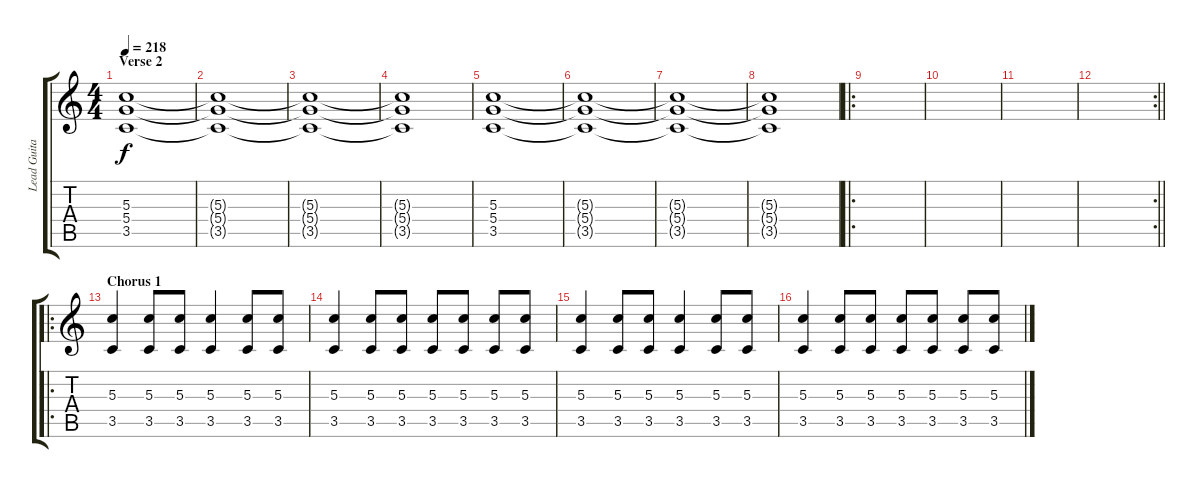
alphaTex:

\track ("Lead Guitar" "Lead Guita") {instrument distortionguitar}
\staff {score tabs}
\tuning (E4 B3 G3 D3 A2 E2) {hide}
\ts (4 4)
\section ("" "Verse 2")
\tempo 218
\clef g2
\ks c
(5.3 5.4 3.5).1{dy f volume 0} |
(5.3{t} 5.4{t} 3.5{t}).1 |
(5.3{t} 5.4{t} 3.5{t}).1 |
(5.3{t} 5.4{t} 3.5{t}).1 |
(5.3 5.4 3.5).1{volume 0} |
(5.3{t} 5.4{t} 3.5{t}).1 |
(5.3{t} 5.4{t} 3.5{t}).1 |
(5.3{t} 5.4{t} 3.5{t}).1 |
\ro
|
|
|
\rc 2
\barLineRight lightlight
|
\ro
\section ("" "Chorus 1")
(5.3 3.5).4 (5.3 3.5).8 (5.3 3.5).8 (5.3 3.5).4 (5.3 3.5).8 (5.3 3.5).8 |
(5.3 3.5).4 (5.3 3.5).8 (5.3 3.5).8 (5.3 3.5).8 (5.3 3.5).8 (5.3 3.5).8 (5.3 3.5).8 |
(5.3 3.5).4 (5.3 3.5).8 (5.3 3.5).8 (5.3 3.5).4 (5.3 3.5).8 (5.3 3.5).8 |
(5.3 3.5).4 (5.3 3.5).8 (5.3 3.5).8 (5.3 3.5).8 (5.3 3.5).8 (5.3 3.5).8 (5.3 3.5).8
